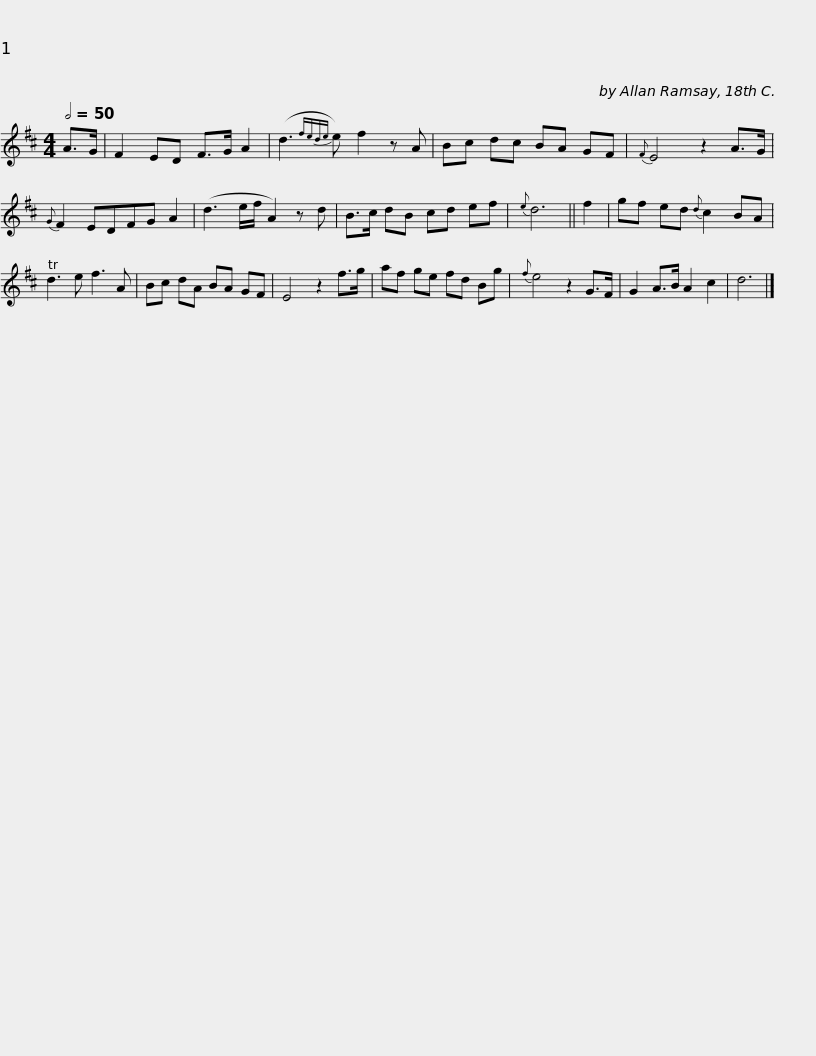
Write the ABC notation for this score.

X:1
L:1/8
Q:1/2=50
M:4/4
I:linebreak $
K:D
V:1 treble
V:1
 A>G | F2 ED F>G A2 | (d3{fede} e) f2 z A | Bc dc BA GF |{F} E4 z2 A>G | %5
{G} F2 EDFG A2 |$ (d3 e/f/ A2) z d | B>c dB cd ef |{e} d6 || f2 | %10
 gf ed{d} c2 BA | d3 e f3 A | Bc dA BA GF |$ E4 z2 f>g | af ge fd Bg | %15
{f} e4 z2 G>F | G2 A>B A2 c2 | d6 |] %18
